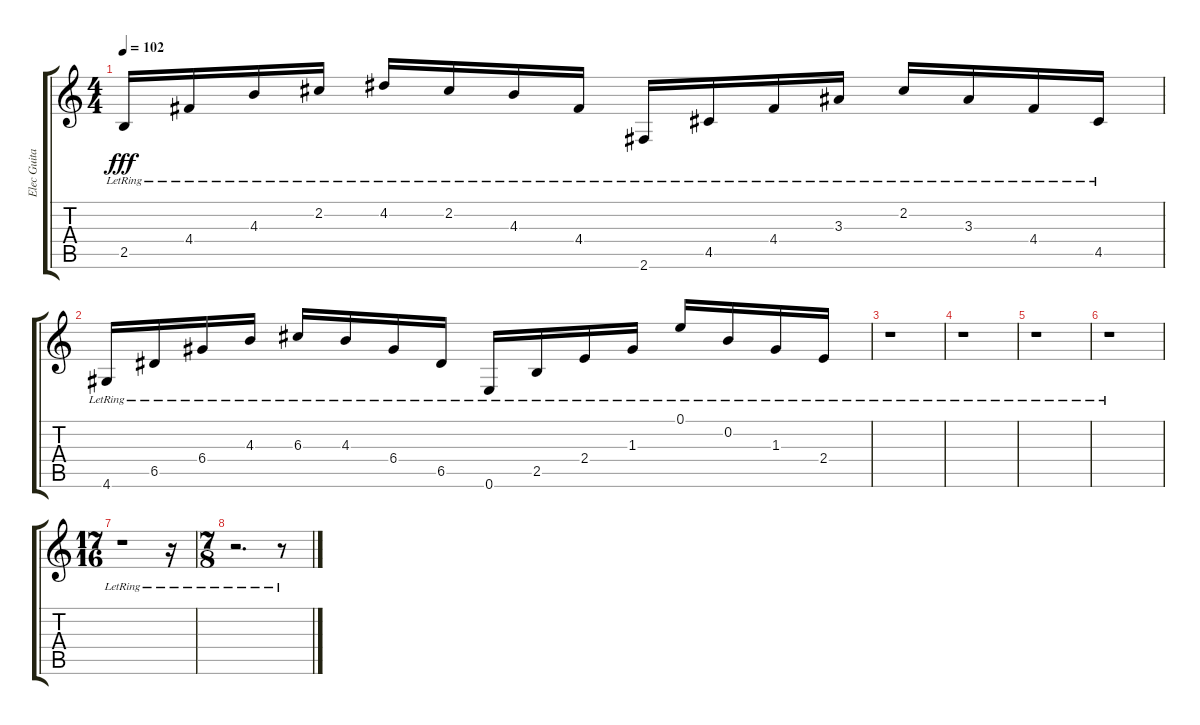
\track ("Elec Guitar" "Elec Guita") {instrument electricguitarclean}
\staff {score tabs}
\tuning (E4 B3 G3 D3 A2 E2) {hide}
\ts (4 4)
\tempo 102
\clef g2
\ks c
2.5{lr}.16{dy fff} 4.4{lr}.16 4.3{lr}.16 2.2{lr}.16 4.2{lr}.16 2.2{lr}.16 4.3{lr}.16 4.4{lr}.16 2.6{lr}.16 4.5{lr}.16 4.4{lr}.16 3.3{lr}.16 2.2{lr}.16 3.3{lr}.16 4.4{lr}.16 4.5{lr}.16 |
4.6{lr}.16 6.5{lr}.16 6.4{lr}.16 4.3{lr}.16 6.3{lr}.16 4.3{lr}.16 6.4{lr}.16 6.5{lr}.16 0.6{lr}.16 2.5{lr}.16 2.4{lr}.16 1.3{lr}.16 0.1{lr}.16 0.2{lr}.16 1.3{lr}.16 2.4{lr}.16 |
r.1 |
r.1 |
r.1 |
r.1 |
\ts (17 16)
r.1 r.16 |
\ts (7 8)
r.2{d} r.8
